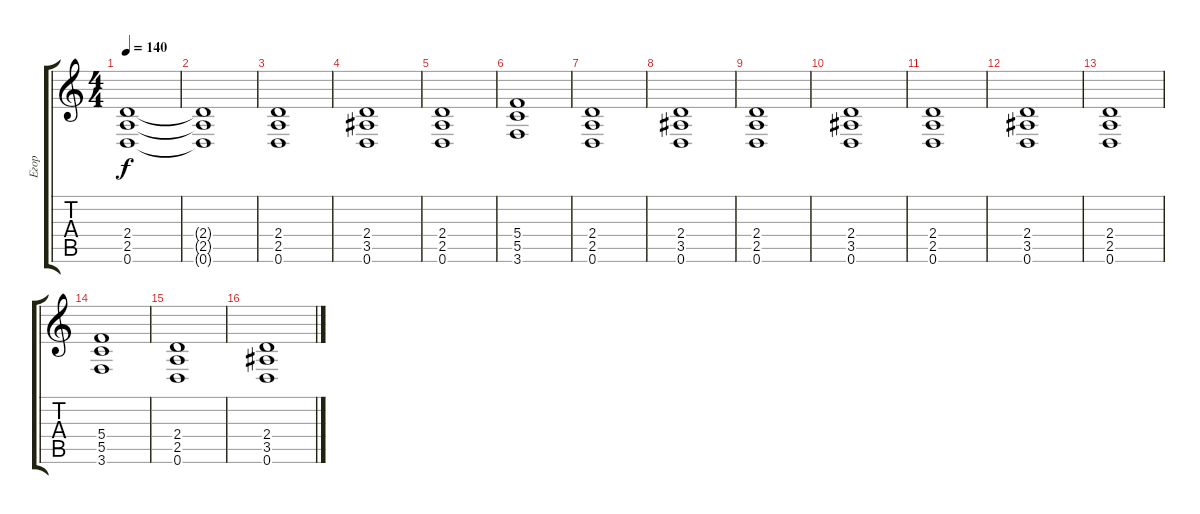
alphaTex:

\track ("Егор" "Егор") {instrument distortionguitar}
\staff {score tabs}
\tuning (D4 A3 F3 C3 G2 D2) {hide}
\ts (4 4)
\tempo 140
\clef g2
\ks c
(2.4 2.5 0.6).1{dy f} |
(2.4{t} 2.5{t} 0.6{t}).1 |
(2.4 2.5 0.6).1 |
(2.4 3.5 0.6).1 |
(2.4 2.5 0.6).1 |
(5.4 5.5 3.6).1 |
(2.4 2.5 0.6).1 |
(2.4 3.5 0.6).1 |
(2.4 2.5 0.6).1 |
(2.4 3.5 0.6).1 |
(2.4 2.5 0.6).1 |
(2.4 3.5 0.6).1 |
(2.4 2.5 0.6).1 |
(5.4 5.5 3.6).1 |
(2.4 2.5 0.6).1 |
(2.4 3.5 0.6).1
